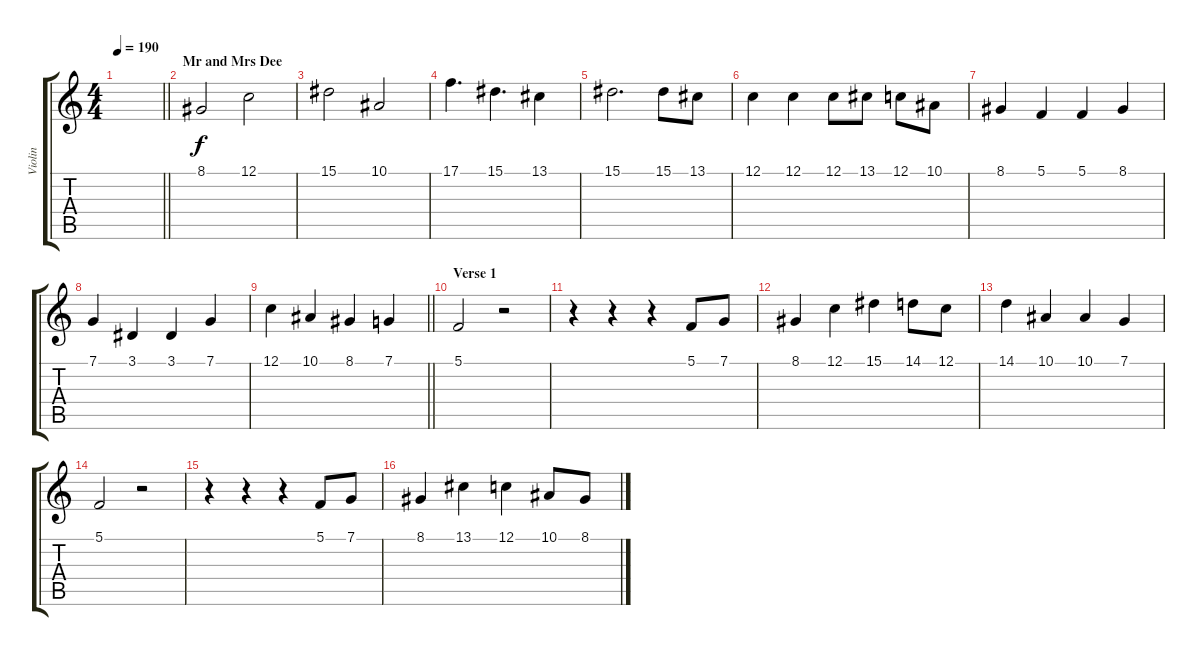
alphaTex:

\track ("Violin" "Violin") {instrument violin}
\staff {score tabs}
\tuning (C4 G3 Eb3 Bb2 F2 C2) {hide}
\ts (4 4)
\tempo 190
\clef g2
\barLineRight lightlight
\ks c
|
\section ("" "Mr and Mrs Dee")
8.1.2 12.1.2 |
15.1.2 10.1.2 |
17.1.4{d} 15.1.4{d} 13.1.4 |
15.1.2{d} 15.1.8 13.1.8 |
12.1.4 12.1.4 12.1.8 13.1.8 12.1.8 10.1.8 |
8.1.4 5.1.4 5.1.4 8.1.4 |
7.1.4 3.1.4 3.1.4 7.1.4 |
\barLineRight lightlight
12.1.4 10.1.4 8.1.4 7.1.4 |
\section ("" "Verse 1")
5.1.2 r.2 |
r.4 r.4 r.4 5.1.8 7.1.8 |
8.1.4 12.1.4 15.1.4 14.1.8 12.1.8 |
14.1.4 10.1.4 10.1.4 7.1.4 |
5.1.2 r.2 |
r.4 r.4 r.4 5.1.8 7.1.8 |
8.1.4 13.1.4 12.1.4 10.1.8 8.1.8
